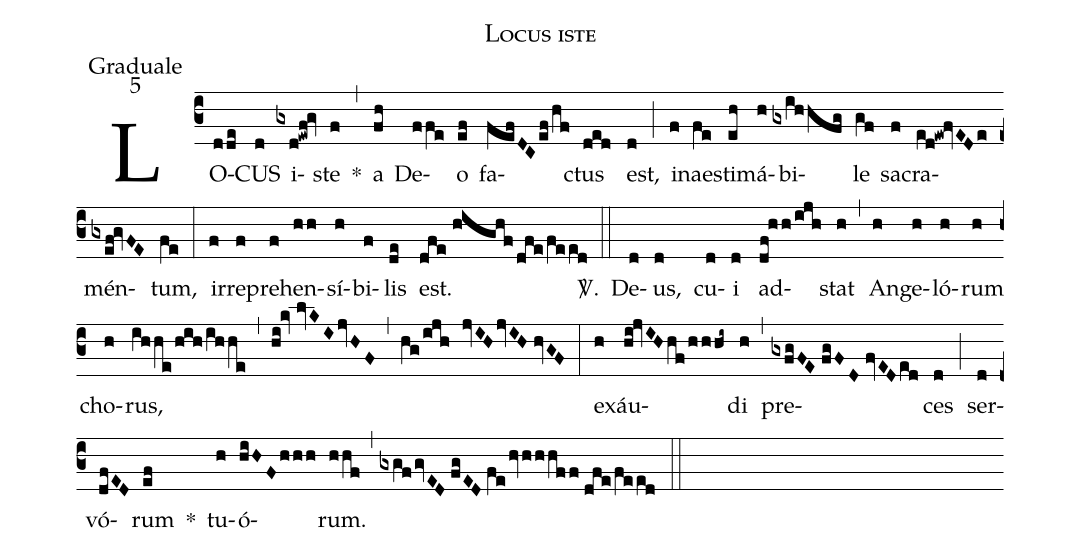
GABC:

name:Locus iste;
office-part:Graduale;
mode:5;
%%
(c3) LO(dde)CUS(d) i(gxd!ewf!gv)ste(f) *(,) a(fh) De(ffe)o(ef) fa(fefDCef/hf)ctus(ded) est,(d) (;) in(f)ae(fe)sti(eh)má(h)bi(gxihhfg)le(gf) sa(f)cra(ed!ew!fvEDe)mén(gxef!gvFE)tum,(fe) (:) ir(f)re(f)pre(f)hen(hh)sí(h)bi(f)lis(de) est.(dfe//highf/dfe/feed) <sp>V/</sp>.(::) De(d)us,(d) cu(d)i(d) ad(df!hh/ijh)stat(h) (,) An(h)ge(h)ló(h)rum(h) cho(h)rus,(ihhe/hih/ihhe) (,) (hi!kv//lvKIjvHF) (,) (hg/ijh jvIHjvIH//hvGF) (:) ex(h)áu(hi!jvIHhf/hhhi~)di(h) (,) pre(gxfgFE//fgFD//fvEDed)ces(d) (;) ser(d)vó(dfED)rum(ef) *() tu(h)ó(hiHFhhh)rum.(hhf) (,) (gxgf/gvED//fgED//fe/hvhhhff//dfe/feed) (::)
